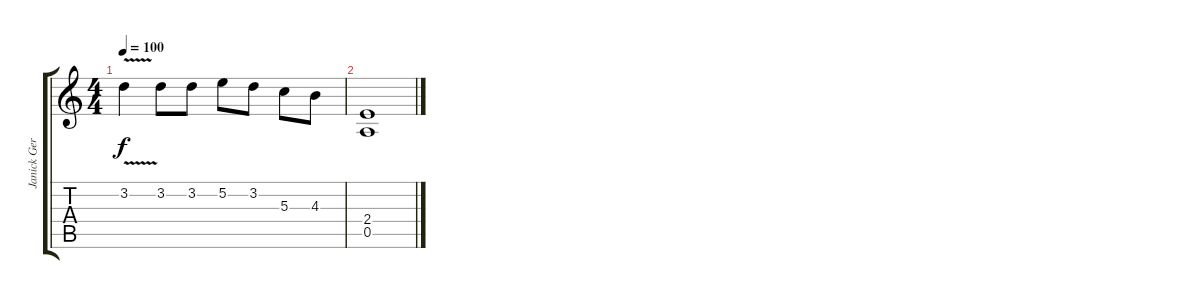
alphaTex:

\track ("Janick Gers" "Janick Ger") {instrument distortionguitar}
\staff {score tabs}
\tuning (E4 B3 G3 D3 A2 E2) {hide}
\ts (4 4)
\tempo 100
\clef g2
\ks c
3.2{v}.4{dy f} 3.2.8 3.2.8 5.2.8 3.2.8 5.3.8 4.3.8 |
(2.4 0.5).1
